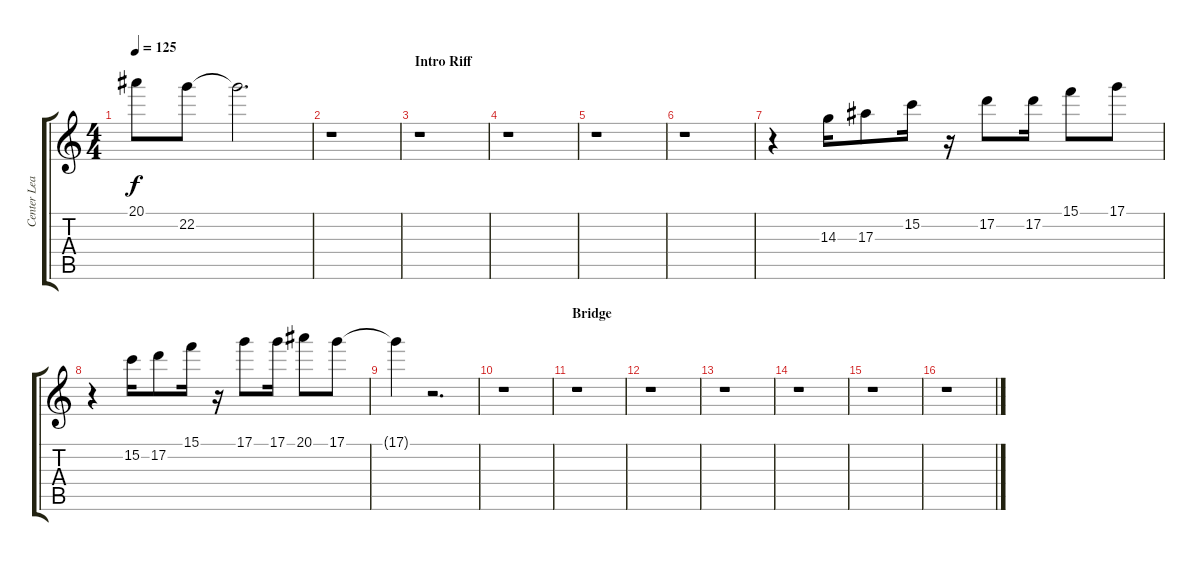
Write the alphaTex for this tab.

\track ("Center Lead 2" "Center Lea") {instrument overdrivenguitar}
\staff {score tabs}
\tuning (D4 A3 F3 C3 G2 C2) {hide}
\ts (4 4)
\tempo 125
\clef g2
\ks aminor
20.1{t}.8{dy f} 22.2.8 22.2{t}.2{d} |
r.1 |
\section ("" "Intro Riff")
r.1 |
r.1 |
r.1 |
r.1 |
r.4 14.3.16 17.3.8 15.2.16 r.16 17.2.8 17.2.16 15.1.8 17.1.8 |
r.4 15.2.16 17.2.8 15.1.16 r.16 17.1.8 17.1.16 20.1.8 17.1.8 |
17.1{t}.4 r.2{d} |
r.1 |
\section ("" "Bridge")
r.1 |
r.1 |
r.1 |
r.1 |
r.1 |
r.1
